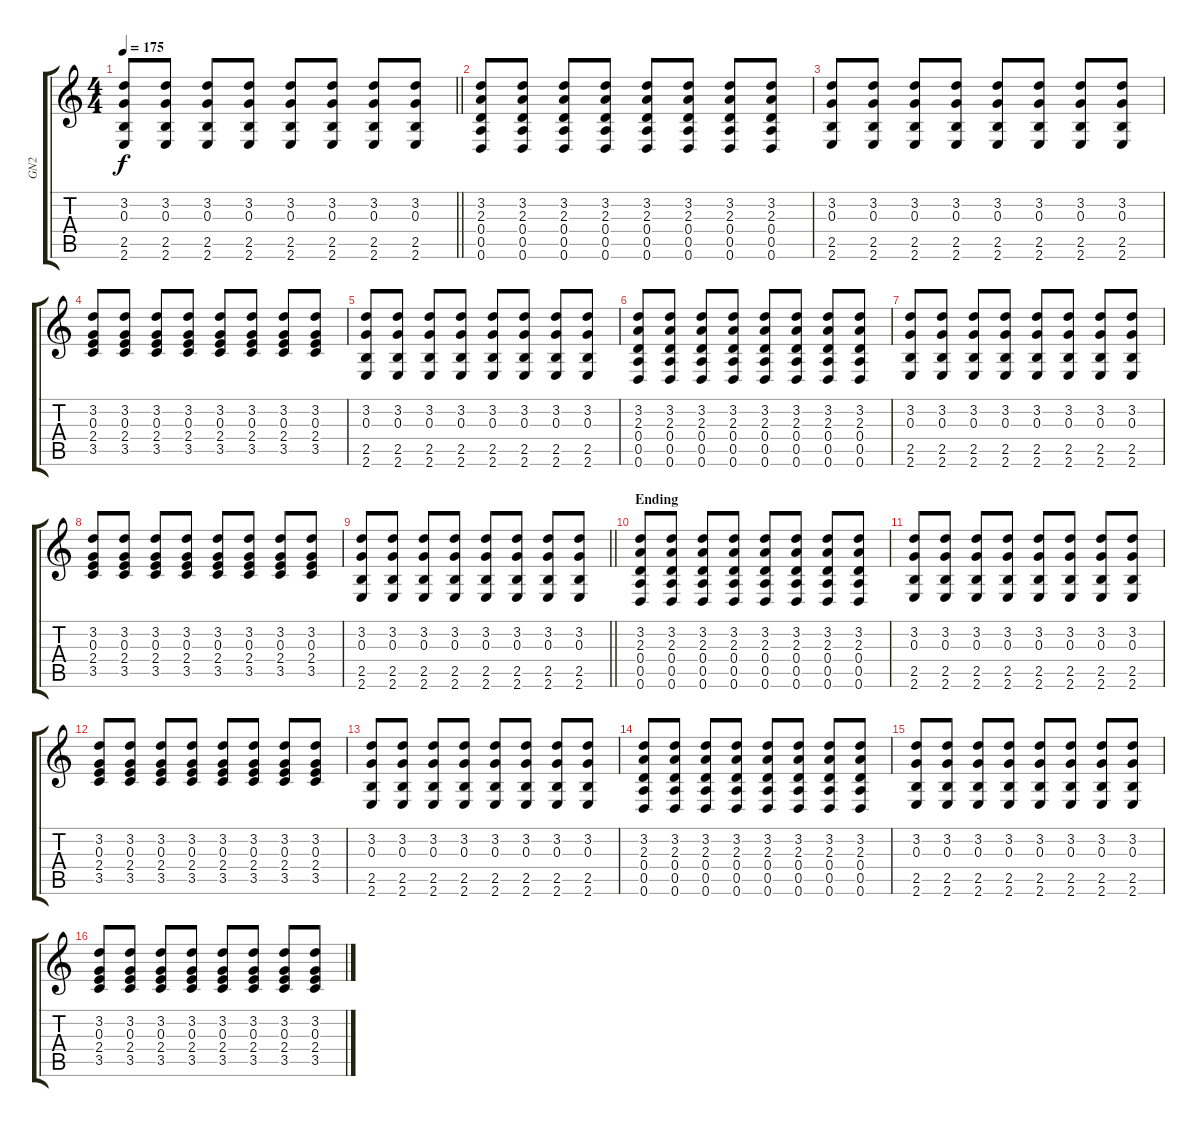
\track ("GN2" "GN2") {instrument distortionguitar}
\staff {score tabs}
\tuning (E4 B3 G3 D3 A2 D2) {hide}
\ts (4 4)
\tempo 175
\clef g2
\barLineRight lightlight
\ks c
(3.2 0.3 2.5 2.6).8{dy f} (3.2 0.3 2.5 2.6).8 (3.2 0.3 2.5 2.6).8 (3.2 0.3 2.5 2.6).8 (3.2 0.3 2.5 2.6).8 (3.2 0.3 2.5 2.6).8 (3.2 0.3 2.5 2.6).8 (3.2 0.3 2.5 2.6).8 |
(3.2 2.3 0.4 0.5 0.6).8 (3.2 2.3 0.4 0.5 0.6).8 (3.2 2.3 0.4 0.5 0.6).8 (3.2 2.3 0.4 0.5 0.6).8 (3.2 2.3 0.4 0.5 0.6).8 (3.2 2.3 0.4 0.5 0.6).8 (3.2 2.3 0.4 0.5 0.6).8 (3.2 2.3 0.4 0.5 0.6).8 |
(3.2 0.3 2.5 2.6).8 (3.2 0.3 2.5 2.6).8 (3.2 0.3 2.5 2.6).8 (3.2 0.3 2.5 2.6).8 (3.2 0.3 2.5 2.6).8 (3.2 0.3 2.5 2.6).8 (3.2 0.3 2.5 2.6).8 (3.2 0.3 2.5 2.6).8 |
(3.2 0.3 2.4 3.5).8 (3.2 0.3 2.4 3.5).8 (3.2 0.3 2.4 3.5).8 (3.2 0.3 2.4 3.5).8 (3.2 0.3 2.4 3.5).8 (3.2 0.3 2.4 3.5).8 (3.2 0.3 2.4 3.5).8 (3.2 0.3 2.4 3.5).8 |
(3.2 0.3 2.5 2.6).8 (3.2 0.3 2.5 2.6).8 (3.2 0.3 2.5 2.6).8 (3.2 0.3 2.5 2.6).8 (3.2 0.3 2.5 2.6).8 (3.2 0.3 2.5 2.6).8 (3.2 0.3 2.5 2.6).8 (3.2 0.3 2.5 2.6).8 |
(3.2 2.3 0.4 0.5 0.6).8 (3.2 2.3 0.4 0.5 0.6).8 (3.2 2.3 0.4 0.5 0.6).8 (3.2 2.3 0.4 0.5 0.6).8 (3.2 2.3 0.4 0.5 0.6).8 (3.2 2.3 0.4 0.5 0.6).8 (3.2 2.3 0.4 0.5 0.6).8 (3.2 2.3 0.4 0.5 0.6).8 |
(3.2 0.3 2.5 2.6).8 (3.2 0.3 2.5 2.6).8 (3.2 0.3 2.5 2.6).8 (3.2 0.3 2.5 2.6).8 (3.2 0.3 2.5 2.6).8 (3.2 0.3 2.5 2.6).8 (3.2 0.3 2.5 2.6).8 (3.2 0.3 2.5 2.6).8 |
(3.2 0.3 2.4 3.5).8 (3.2 0.3 2.4 3.5).8 (3.2 0.3 2.4 3.5).8 (3.2 0.3 2.4 3.5).8 (3.2 0.3 2.4 3.5).8 (3.2 0.3 2.4 3.5).8 (3.2 0.3 2.4 3.5).8 (3.2 0.3 2.4 3.5).8 |
\barLineRight lightlight
(3.2 0.3 2.5 2.6).8 (3.2 0.3 2.5 2.6).8 (3.2 0.3 2.5 2.6).8 (3.2 0.3 2.5 2.6).8 (3.2 0.3 2.5 2.6).8 (3.2 0.3 2.5 2.6).8 (3.2 0.3 2.5 2.6).8 (3.2 0.3 2.5 2.6).8 |
\section ("" "Ending")
(3.2 2.3 0.4 0.5 0.6).8 (3.2 2.3 0.4 0.5 0.6).8 (3.2 2.3 0.4 0.5 0.6).8 (3.2 2.3 0.4 0.5 0.6).8 (3.2 2.3 0.4 0.5 0.6).8 (3.2 2.3 0.4 0.5 0.6).8 (3.2 2.3 0.4 0.5 0.6).8 (3.2 2.3 0.4 0.5 0.6).8 |
(3.2 0.3 2.5 2.6).8 (3.2 0.3 2.5 2.6).8 (3.2 0.3 2.5 2.6).8 (3.2 0.3 2.5 2.6).8 (3.2 0.3 2.5 2.6).8 (3.2 0.3 2.5 2.6).8 (3.2 0.3 2.5 2.6).8 (3.2 0.3 2.5 2.6).8 |
(3.2 0.3 2.4 3.5).8 (3.2 0.3 2.4 3.5).8 (3.2 0.3 2.4 3.5).8 (3.2 0.3 2.4 3.5).8 (3.2 0.3 2.4 3.5).8 (3.2 0.3 2.4 3.5).8 (3.2 0.3 2.4 3.5).8 (3.2 0.3 2.4 3.5).8 |
(3.2 0.3 2.5 2.6).8 (3.2 0.3 2.5 2.6).8 (3.2 0.3 2.5 2.6).8 (3.2 0.3 2.5 2.6).8 (3.2 0.3 2.5 2.6).8 (3.2 0.3 2.5 2.6).8 (3.2 0.3 2.5 2.6).8 (3.2 0.3 2.5 2.6).8 |
(3.2 2.3 0.4 0.5 0.6).8 (3.2 2.3 0.4 0.5 0.6).8 (3.2 2.3 0.4 0.5 0.6).8 (3.2 2.3 0.4 0.5 0.6).8 (3.2 2.3 0.4 0.5 0.6).8 (3.2 2.3 0.4 0.5 0.6).8 (3.2 2.3 0.4 0.5 0.6).8 (3.2 2.3 0.4 0.5 0.6).8 |
(3.2 0.3 2.5 2.6).8 (3.2 0.3 2.5 2.6).8 (3.2 0.3 2.5 2.6).8 (3.2 0.3 2.5 2.6).8 (3.2 0.3 2.5 2.6).8 (3.2 0.3 2.5 2.6).8 (3.2 0.3 2.5 2.6).8 (3.2 0.3 2.5 2.6).8 |
(3.2 0.3 2.4 3.5).8 (3.2 0.3 2.4 3.5).8 (3.2 0.3 2.4 3.5).8 (3.2 0.3 2.4 3.5).8 (3.2 0.3 2.4 3.5).8 (3.2 0.3 2.4 3.5).8 (3.2 0.3 2.4 3.5).8 (3.2 0.3 2.4 3.5).8
